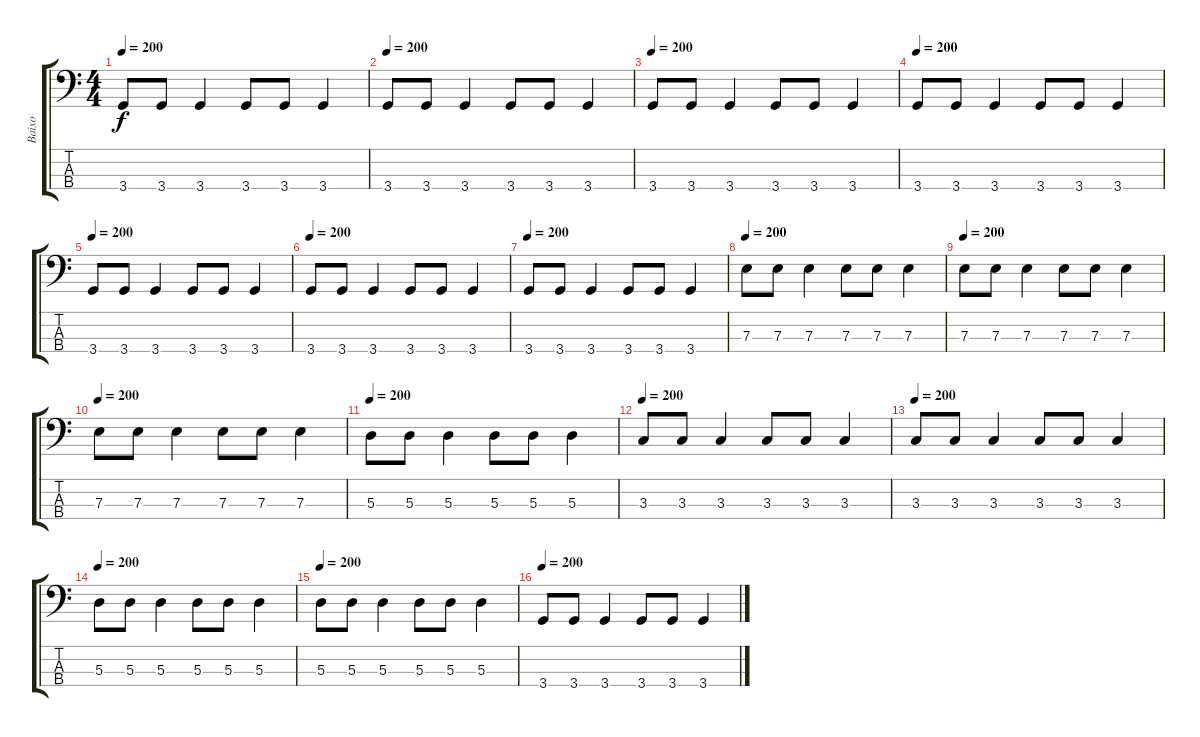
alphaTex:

\track ("Baixo" "Baixo") {instrument electricbasspick}
\staff {score tabs}
\tuning (G2 D2 A1 E1) {hide}
\ts (4 4)
\tempo 200
\clef f4
\ks c
3.4.8{dy f} 3.4.8 3.4.4 3.4.8 3.4.8 3.4.4 |
\tempo 200
3.4.8 3.4.8 3.4.4 3.4.8 3.4.8 3.4.4 |
\tempo 200
3.4.8 3.4.8 3.4.4 3.4.8 3.4.8 3.4.4 |
\tempo 200
3.4.8 3.4.8 3.4.4 3.4.8 3.4.8 3.4.4 |
\tempo 200
3.4.8 3.4.8 3.4.4 3.4.8 3.4.8 3.4.4 |
\tempo 200
3.4.8 3.4.8 3.4.4 3.4.8 3.4.8 3.4.4 |
\tempo 200
3.4.8 3.4.8 3.4.4 3.4.8 3.4.8 3.4.4 |
\tempo 200
7.3.8 7.3.8 7.3.4 7.3.8 7.3.8 7.3.4 |
\tempo 200
7.3.8 7.3.8 7.3.4 7.3.8 7.3.8 7.3.4 |
\tempo 200
7.3.8 7.3.8 7.3.4 7.3.8 7.3.8 7.3.4 |
\tempo 200
5.3.8 5.3.8 5.3.4 5.3.8 5.3.8 5.3.4 |
\tempo 200
3.3.8 3.3.8 3.3.4 3.3.8 3.3.8 3.3.4 |
\tempo 200
3.3.8 3.3.8 3.3.4 3.3.8 3.3.8 3.3.4 |
\tempo 200
5.3.8 5.3.8 5.3.4 5.3.8 5.3.8 5.3.4 |
\tempo 200
5.3.8 5.3.8 5.3.4 5.3.8 5.3.8 5.3.4 |
\tempo 200
3.4.8 3.4.8 3.4.4 3.4.8 3.4.8 3.4.4
